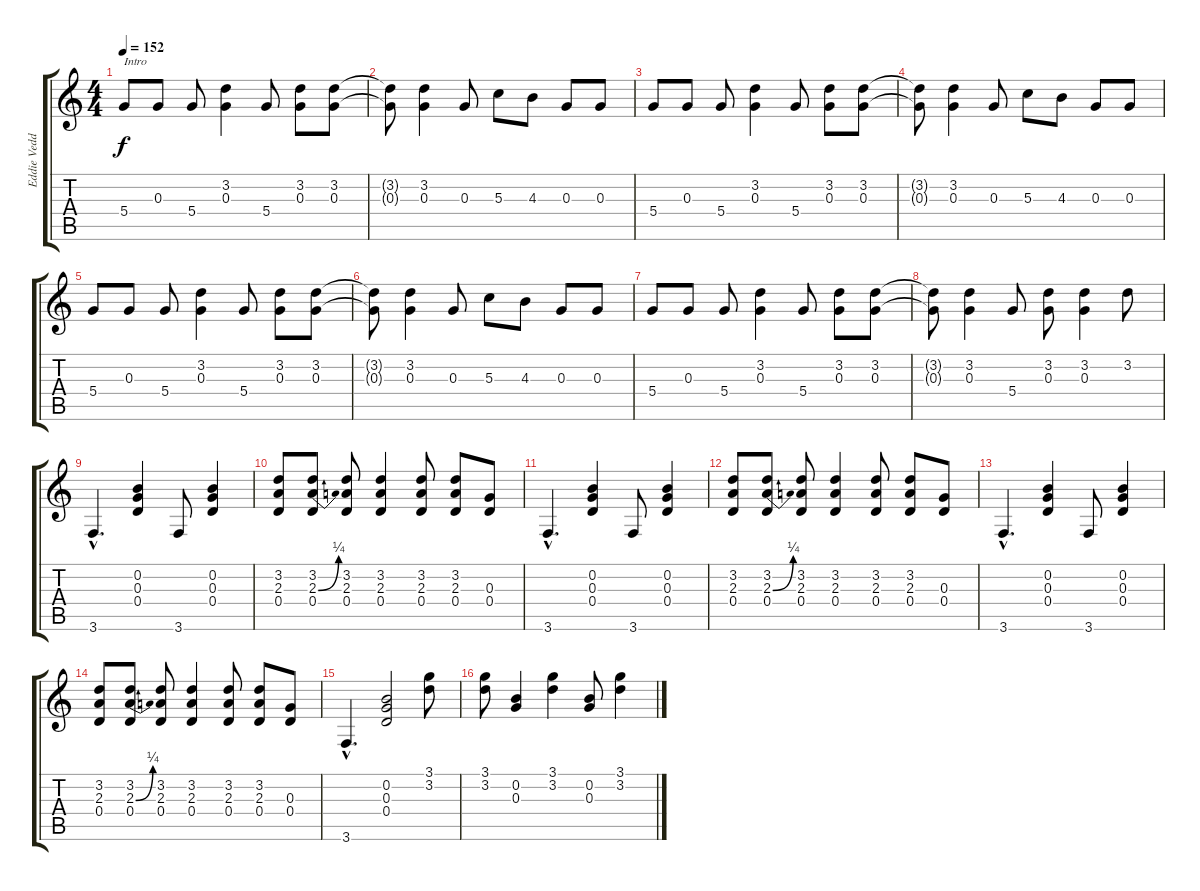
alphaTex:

\track ("Eddie Vedder" "Eddie Vedd") {instrument distortionguitar}
\staff {score tabs}
\tuning (E4 B3 G3 D3 A2 D2) {hide}
\ts (4 4)
\tempo 152
\clef g2
\ks c
5.4.8{txt "Intro" dy f instrument distortionguitar} 0.3.8 5.4.8 (3.2 0.3).4 5.4.8 (3.2 0.3).8 (3.2 0.3).8 |
(3.2{t} 0.3{t}).8 (3.2 0.3).4 0.3.8 5.3.8 4.3.8 0.3.8 0.3.8 |
5.4.8 0.3.8 5.4.8 (3.2 0.3).4 5.4.8 (3.2 0.3).8 (3.2 0.3).8 |
(3.2{t} 0.3{t}).8 (3.2 0.3).4 0.3.8 5.3.8 4.3.8 0.3.8 0.3.8 |
5.4.8 0.3.8 5.4.8 (3.2 0.3).4 5.4.8 (3.2 0.3).8 (3.2 0.3).8 |
(3.2{t} 0.3{t}).8 (3.2 0.3).4 0.3.8 5.3.8 4.3.8 0.3.8 0.3.8 |
5.4.8 0.3.8 5.4.8 (3.2 0.3).4 5.4.8 (3.2 0.3).8 (3.2 0.3).8 |
(3.2{t} 0.3{t}).8 (3.2 0.3).4 5.4.8 (3.2 0.3).8 (3.2 0.3).4 3.2.8 |
3.6{hac}.4{d} (0.2 0.3 0.4).4 3.6.8 (0.2 0.3 0.4).4 |
(3.2 2.3 0.4).8 (3.2 2.3{be (bend 0 0 60 1)} 0.4).8 (3.2 2.3 0.4).8 (3.2 2.3 0.4).4 (3.2 2.3 0.4).8 (3.2 2.3 0.4).8 (0.3 0.4).8 |
3.6{hac}.4{d} (0.2 0.3 0.4).4 3.6.8 (0.2 0.3 0.4).4 |
(3.2 2.3 0.4).8 (3.2 2.3{be (bend 0 0 60 1)} 0.4).8 (3.2 2.3 0.4).8 (3.2 2.3 0.4).4 (3.2 2.3 0.4).8 (3.2 2.3 0.4).8 (0.3 0.4).8 |
3.6{hac}.4{d} (0.2 0.3 0.4).4 3.6.8 (0.2 0.3 0.4).4 |
(3.2 2.3 0.4).8 (3.2 2.3{be (bend 0 0 60 1)} 0.4).8 (3.2 2.3 0.4).8 (3.2 2.3 0.4).4 (3.2 2.3 0.4).8 (3.2 2.3 0.4).8 (0.3 0.4).8 |
3.6{hac}.4{d} (0.2 0.3 0.4).2 (3.1 3.2).8 |
(3.1 3.2).8 (0.2 0.3).4 (3.1 3.2).4 (0.2 0.3).8 (3.1 3.2).4
